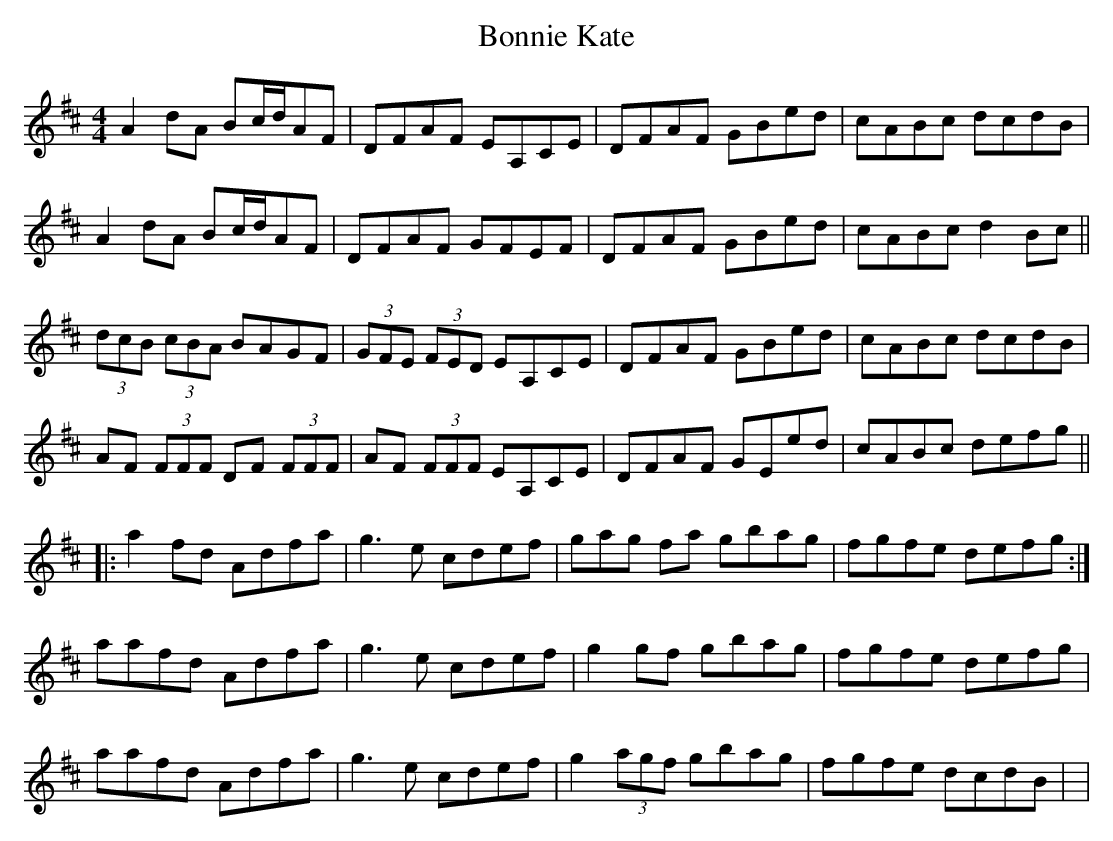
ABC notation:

X:1
T:Bonnie Kate
M:4/4
L:1/8
K:D
A2 dA Bc/d/AF|DFAF EA,CE|DFAF GBed|cABc dcdB|
A2 dA Bc/d/AF|DFAF GFEF|DFAF GBed|cABc d2 Bc ||
(3dcB (3cBA BAGF|(3GFE (3FED EA,CE|DFAF GBed|cABc dcdB|
AF (3FFF DF (3FFF|AF (3FFF EA,CE|DFAF GEed|cABc defg ||
|:a2 fd Adfa|g3 e cdef|gag fa gbag|fgfe defg:|
aafd Adfa|g3 e cdef|g2 gf gbag|fgfe defg|
aafd Adfa|g3 e cdef|g2 (3agf gbag|fgfe dcdB |>|
